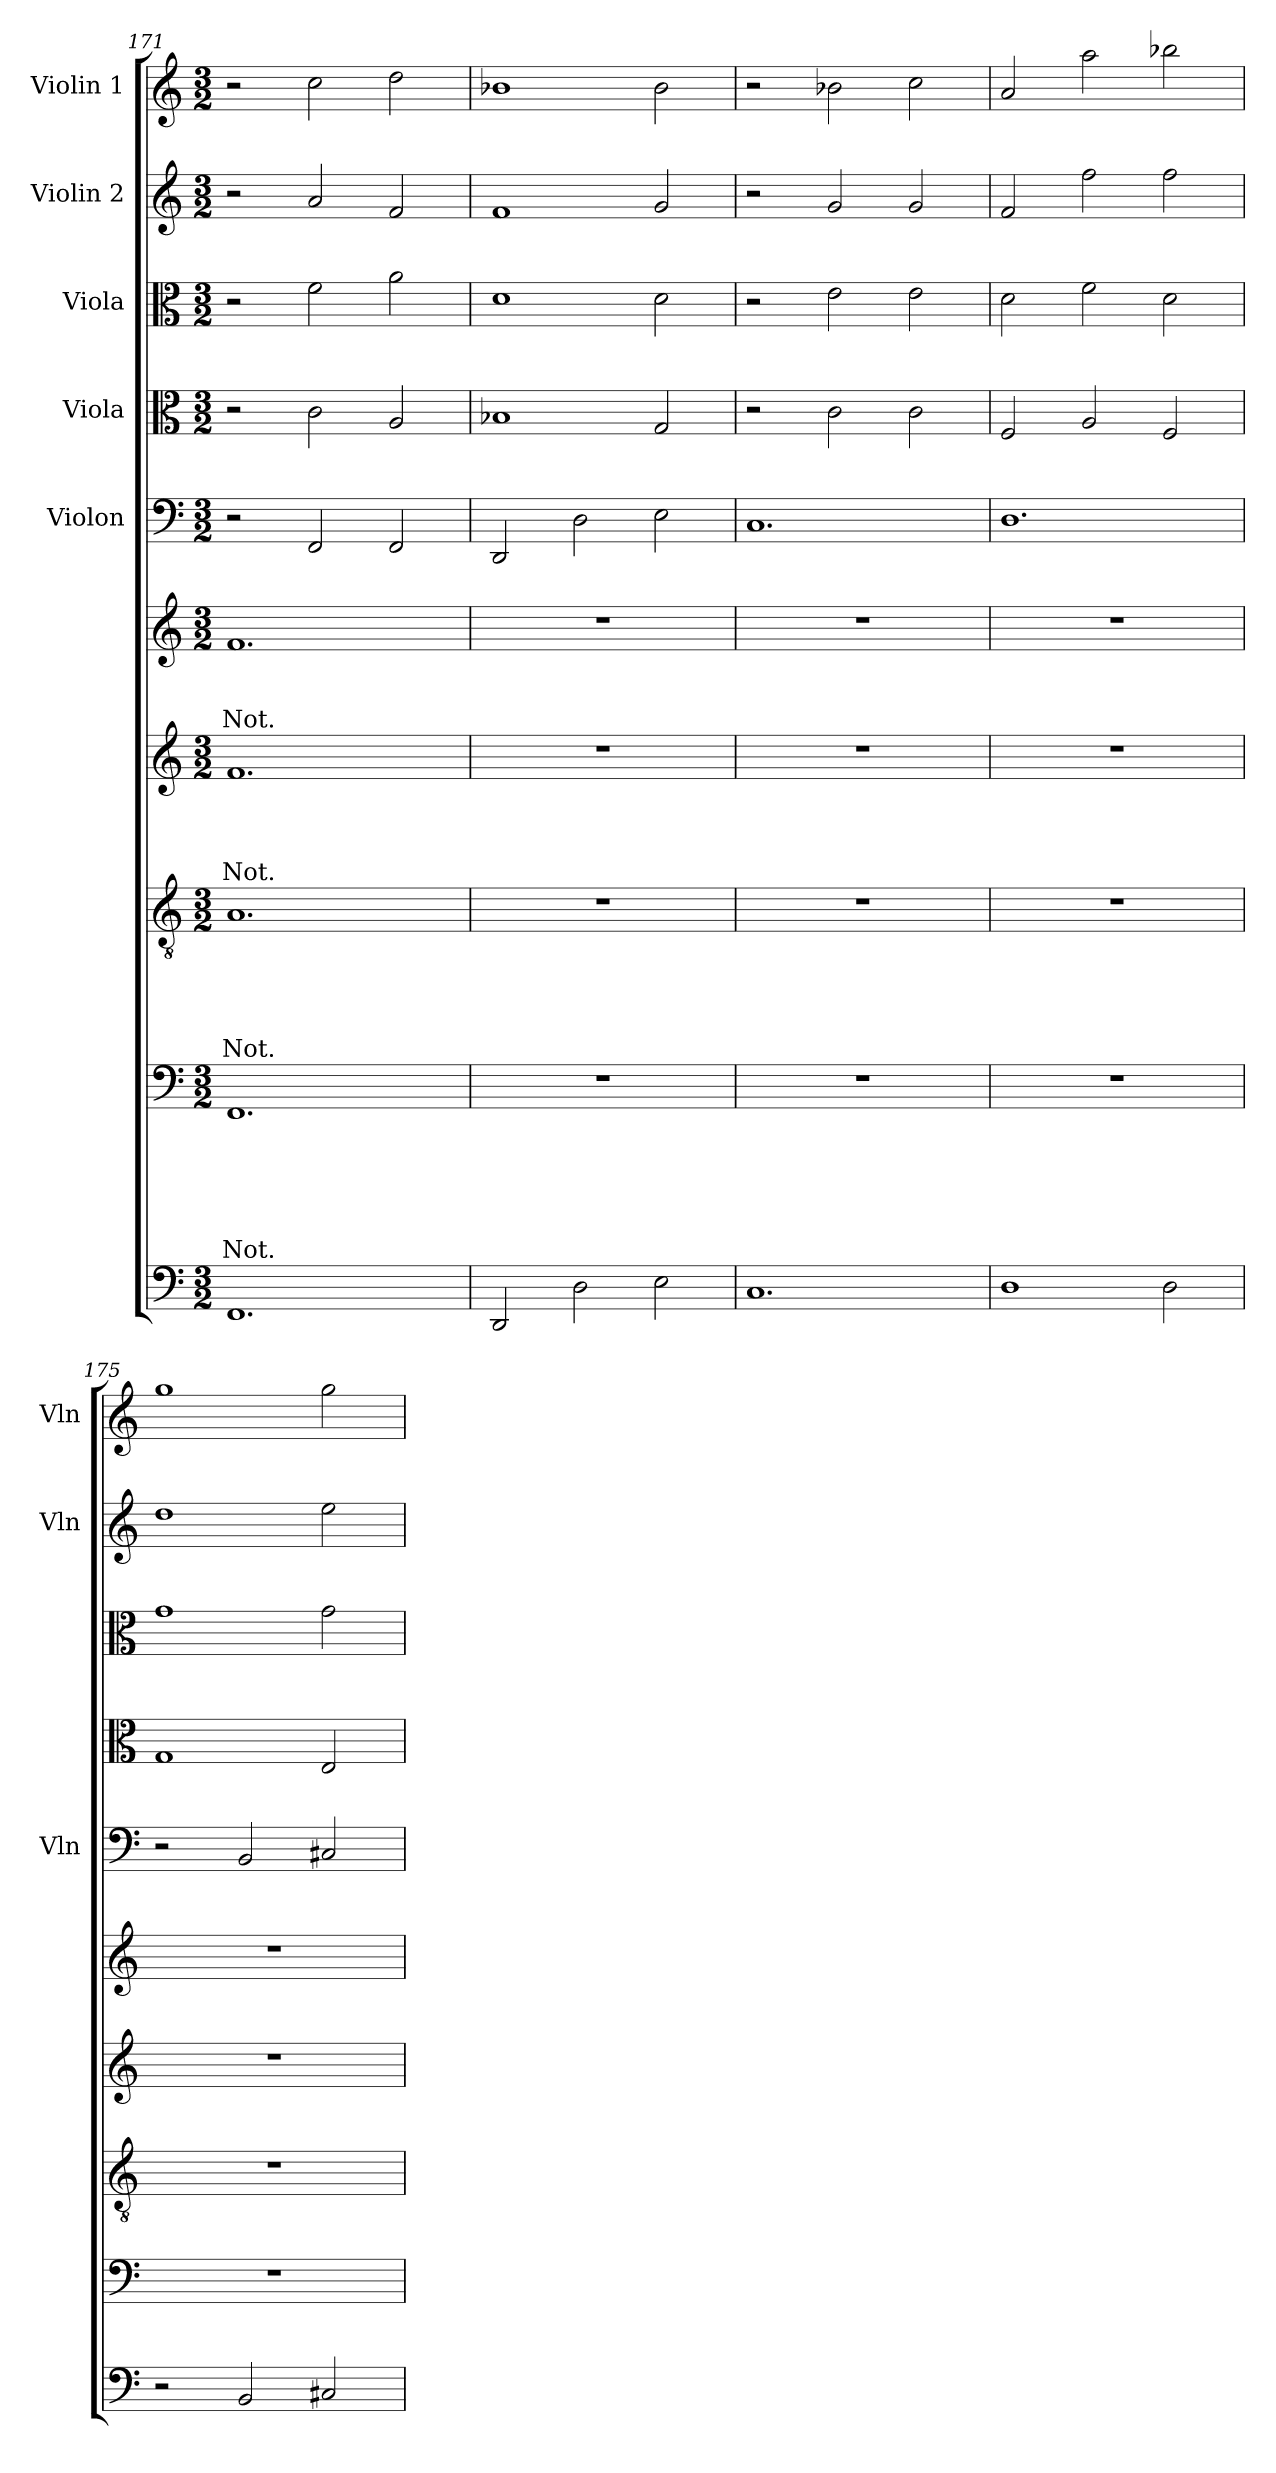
**kern	**kern	**text	**text	**text	**text	**text	**text	**kern	**text	**text	**text	**text	**text	**kern	**text	**text	**text	**text	**kern	**text	**text	**text	**kern	**kern	**kern	**kern	**kern
*part10	*part9	*part9	*part9	*part9	*part9	*part9	*part9	*part8	*part8	*part8	*part8	*part8	*part8	*part7	*part7	*part7	*part7	*part7	*part6	*part6	*part6	*part6	*part5	*part4	*part3	*part2	*part1
*staff10	*staff9	*staff9	*staff9	*staff9	*staff9	*staff9	*staff9	*staff8	*staff8	*staff8	*staff8	*staff8	*staff8	*staff7	*staff7	*staff7	*staff7	*staff7	*staff6	*staff6	*staff6	*staff6	*staff5	*staff4	*staff3	*staff2	*staff1
*	*	*	*	*	*	*	*	*	*	*	*	*	*	*	*	*	*	*	*	*	*	*	*I"Violon	*I"Viola	*I"Viola	*I"Violin 2	*I"Violin 1
*	*	*	*	*	*	*	*	*	*	*	*	*	*	*	*	*	*	*	*	*	*	*	*I'Vln	*	*	*I'Vln	*I'Vln
*clefF4	*clefF4	*	*	*	*	*	*	*clefGv2	*	*	*	*	*	*clefG2	*	*	*	*	*clefG2	*	*	*	*clefF4	*clefC3	*clefC3	*clefG2	*clefG2
*k[]	*k[]	*	*	*	*	*	*	*k[]	*	*	*	*	*	*k[]	*	*	*	*	*k[]	*	*	*	*k[]	*k[]	*k[]	*k[]	*k[]
*C:	*C:	*	*	*	*	*	*	*C:	*	*	*	*	*	*C:	*	*	*	*	*C:	*	*	*	*C:	*C:	*C:	*C:	*C:
*M3/2	*M3/2	*	*	*	*	*	*	*M3/2	*	*	*	*	*	*M3/2	*	*	*	*	*M3/2	*	*	*	*M3/2	*M3/2	*M3/2	*M3/2	*M3/2
=171	=171	=171	=171	=171	=171	=171	=171	=171	=171	=171	=171	=171	=171	=171	=171	=171	=171	=171	=171	=171	=171	=171	=171	=171	=171	=171	=171
!	!	!	!	!	!	!	!LO:LY:b	!	!	!	!	!	!LO:LY:b	!	!	!	!	!LO:LY:b	!	!	!	!LO:LY:b	!	!	!	!	!
1.FF	1.FF	.	.	.	.	.	Not.	1.A	.	.	.	.	Not.	1.f	.	.	.	Not.	1.f	.	.	Not.	2r	2r	2r	2r	2r
.	.	.	.	.	.	.	.	.	.	.	.	.	.	.	.	.	.	.	.	.	.	.	2FF/	2c\	2f\	2a/	2cc\
.	.	.	.	.	.	.	.	.	.	.	.	.	.	.	.	.	.	.	.	.	.	.	2FF/	2A/	2a\	2f/	2dd\
=172	=172	=172	=172	=172	=172	=172	=172	=172	=172	=172	=172	=172	=172	=172	=172	=172	=172	=172	=172	=172	=172	=172	=172	=172	=172	=172	=172
!	!LO:N:vis=1	!	!	!	!	!	!	!LO:N:vis=1	!	!	!	!	!	!LO:N:vis=1	!	!	!	!	!LO:N:vis=1	!	!	!	!	!	!	!	!
2DD/	1.r	.	.	.	.	.	.	1.r	.	.	.	.	.	1.r	.	.	.	.	1.r	.	.	.	2DD/	1B-X	1d	1f	1b-X
2D\	.	.	.	.	.	.	.	.	.	.	.	.	.	.	.	.	.	.	.	.	.	.	2D\	.	.	.	.
2E\	.	.	.	.	.	.	.	.	.	.	.	.	.	.	.	.	.	.	.	.	.	.	2E\	2G/	2d\	2g/	2b-\
=173	=173	=173	=173	=173	=173	=173	=173	=173	=173	=173	=173	=173	=173	=173	=173	=173	=173	=173	=173	=173	=173	=173	=173	=173	=173	=173	=173
!	!LO:N:vis=1	!	!	!	!	!	!	!LO:N:vis=1	!	!	!	!	!	!LO:N:vis=1	!	!	!	!	!LO:N:vis=1	!	!	!	!	!	!	!	!
1.C	1.r	.	.	.	.	.	.	1.r	.	.	.	.	.	1.r	.	.	.	.	1.r	.	.	.	1.C	2r	2r	2r	2r
.	.	.	.	.	.	.	.	.	.	.	.	.	.	.	.	.	.	.	.	.	.	.	.	2c\	2e\	2g/	2b-X\
.	.	.	.	.	.	.	.	.	.	.	.	.	.	.	.	.	.	.	.	.	.	.	.	2c\	2e\	2g/	2cc\
=174	=174	=174	=174	=174	=174	=174	=174	=174	=174	=174	=174	=174	=174	=174	=174	=174	=174	=174	=174	=174	=174	=174	=174	=174	=174	=174	=174
!	!LO:N:vis=1	!	!	!	!	!	!	!LO:N:vis=1	!	!	!	!	!	!LO:N:vis=1	!	!	!	!	!LO:N:vis=1	!	!	!	!	!	!	!	!
1D	1.r	.	.	.	.	.	.	1.r	.	.	.	.	.	1.r	.	.	.	.	1.r	.	.	.	1.D	2F/	2d\	2f/	2a/
.	.	.	.	.	.	.	.	.	.	.	.	.	.	.	.	.	.	.	.	.	.	.	.	2A/	2f\	2ff\	2aa\
2D\	.	.	.	.	.	.	.	.	.	.	.	.	.	.	.	.	.	.	.	.	.	.	.	2F/	2d\	2ff\	2bb-X\
!!LO:PB:g=z
=175	=175	=175	=175	=175	=175	=175	=175	=175	=175	=175	=175	=175	=175	=175	=175	=175	=175	=175	=175	=175	=175	=175	=175	=175	=175	=175	=175
!	!LO:N:vis=1	!	!	!	!	!	!	!LO:N:vis=1	!	!	!	!	!	!LO:N:vis=1	!	!	!	!	!LO:N:vis=1	!	!	!	!	!	!	!	!
2r	1.r	.	.	.	.	.	.	1.r	.	.	.	.	.	1.r	.	.	.	.	1.r	.	.	.	2r	1G	1g	1dd	1gg
2BB/	.	.	.	.	.	.	.	.	.	.	.	.	.	.	.	.	.	.	.	.	.	.	2BB/	.	.	.	.
2C#X/	.	.	.	.	.	.	.	.	.	.	.	.	.	.	.	.	.	.	.	.	.	.	2C#X/	2E/	2g\	2ee\	2gg\
=	=	=	=	=	=	=	=	=	=	=	=	=	=	=	=	=	=	=	=	=	=	=	=	=	=	=	=
*-	*-	*-	*-	*-	*-	*-	*-	*-	*-	*-	*-	*-	*-	*-	*-	*-	*-	*-	*-	*-	*-	*-	*-	*-	*-	*-	*-
